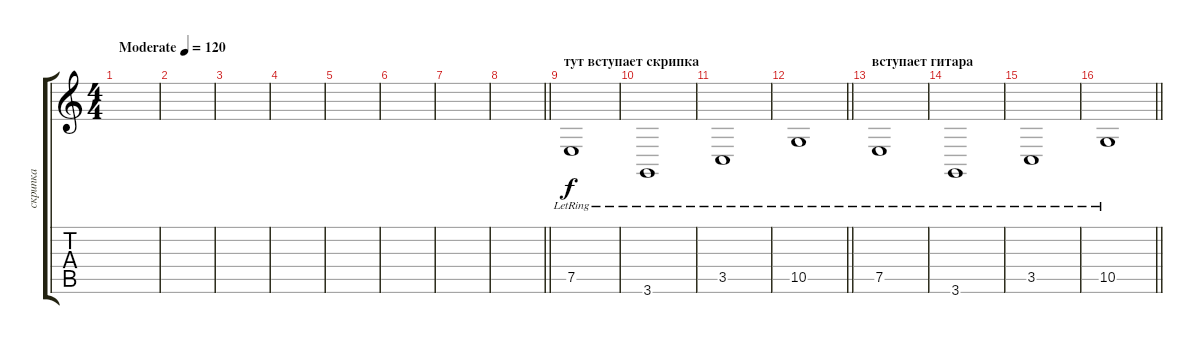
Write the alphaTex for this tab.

\track ("скрипка" "скрипка") {instrument violin}
\staff {score tabs}
\tuning (E4 B3 G3 D3 A2 E2) {hide}
\ts (4 4)
\tempo (120 "Moderate")
\clef g2
\ks c
|
|
|
|
|
|
|
\barLineRight lightlight
|
\section ("" "тут вступает скрипка")
7.5{lr}.1{volume 6} |
3.6{lr}.1{volume 13} |
3.5{lr}.1 |
\barLineRight lightlight
10.5{lr}.1 |
\section ("" "вступает гитара")
7.5{lr}.1 |
3.6{lr}.1 |
3.5{lr}.1 |
\barLineRight lightlight
10.5{lr}.1
